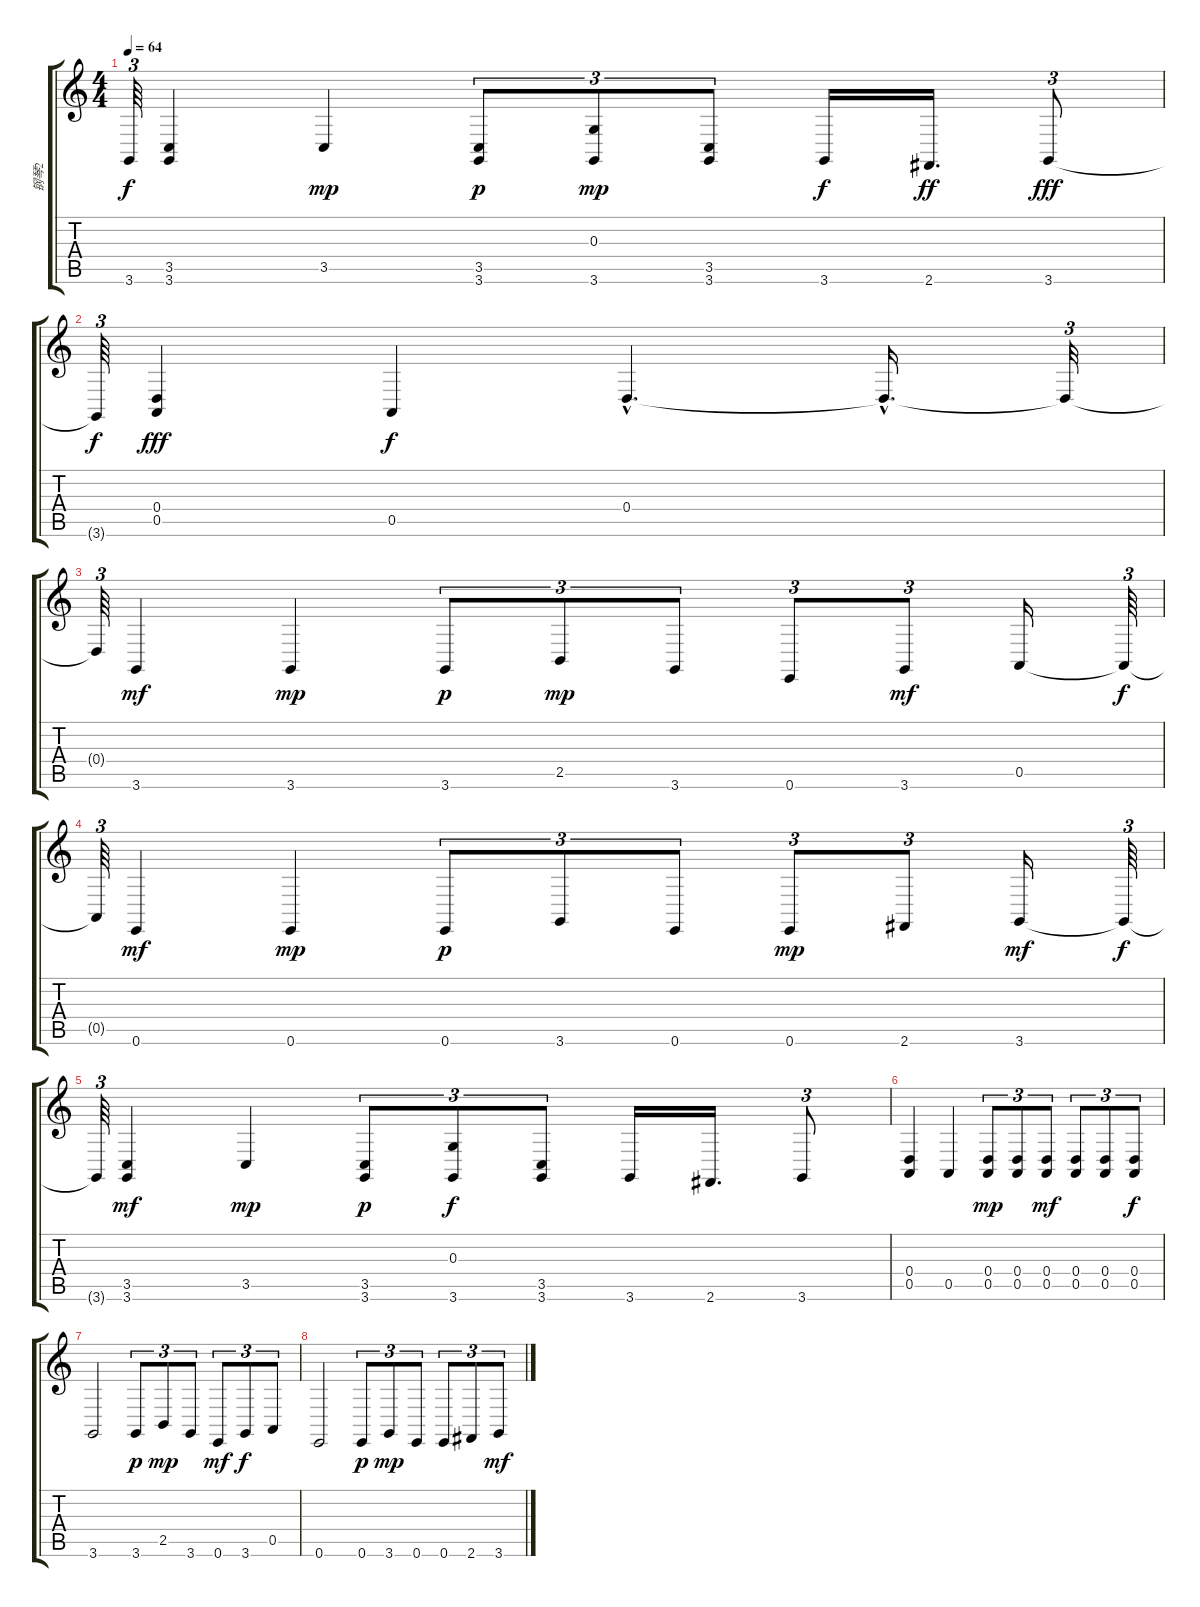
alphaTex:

\track ("钢琴2" "钢琴2") {instrument acousticgrandpiano}
\staff {score tabs}
\tuning (E4 B3 G3 D3 A2 E2) {hide}
\ts (4 4)
\tempo 64
\clef g2
\ks c
3.6{t}.64{tu (3 2) dy f} (3.5 3.6).4 3.5.4{dy mp} (3.5 3.6).8{tu (3 2) dy p} (0.3 3.6).8{tu (3 2) dy mp} (3.5 3.6).8{tu (3 2)} 3.6.16{dy f} 2.6.16{d dy ff} 3.6.8{tu (3 2) dy fff} |
3.6{t}.64{tu (3 2) dy f} (0.4 0.5).4{dy fff} 0.5.4{dy f} 0.4{hac}.4{d} 0.4{hac t}.16{d} 0.4{t}.32{tu (3 2)} |
0.4{t}.64{tu (3 2)} 3.6.4{dy mf} 3.6.4{dy mp} 3.6.8{tu (3 2) dy p} 2.5.8{tu (3 2) dy mp} 3.6.8{tu (3 2)} 0.6.8{tu (3 2)} 3.6.8{tu (3 2) dy mf} 0.5.16 0.5{t}.64{tu (3 2) dy f} |
0.5{t}.64{tu (3 2)} 0.6.4{dy mf} 0.6.4{dy mp} 0.6.8{tu (3 2) dy p} 3.6.8{tu (3 2)} 0.6.8{tu (3 2)} 0.6.8{tu (3 2) dy mp} 2.6.8{tu (3 2)} 3.6.16{dy mf} 3.6{t}.64{tu (3 2) dy f} |
3.6{t}.64{tu (3 2)} (3.5 3.6).4{dy mf} 3.5.4{dy mp} (3.5 3.6).8{tu (3 2) dy p} (0.3 3.6).8{tu (3 2) dy f} (3.5 3.6).8{tu (3 2)} 3.6.16 2.6.16{d} 3.6.8{tu (3 2)} |
(0.4 0.5).4 0.5.4 (0.4 0.5).8{tu (3 2) dy mp} (0.4 0.5).8{tu (3 2)} (0.4 0.5).8{tu (3 2) dy mf} (0.4 0.5).8{tu (3 2)} (0.4 0.5).8{tu (3 2)} (0.4 0.5).8{tu (3 2) dy f} |
3.6.2 3.6.8{tu (3 2) dy p} 2.5.8{tu (3 2) dy mp} 3.6.8{tu (3 2)} 0.6.8{tu (3 2) dy mf} 3.6.8{tu (3 2) dy f} 0.5.8{tu (3 2)} |
0.6.2 0.6.8{tu (3 2) dy p} 3.6.8{tu (3 2) dy mp} 0.6.8{tu (3 2)} 0.6.8{tu (3 2)} 2.6.8{tu (3 2)} 3.6.8{tu (3 2) dy mf}
